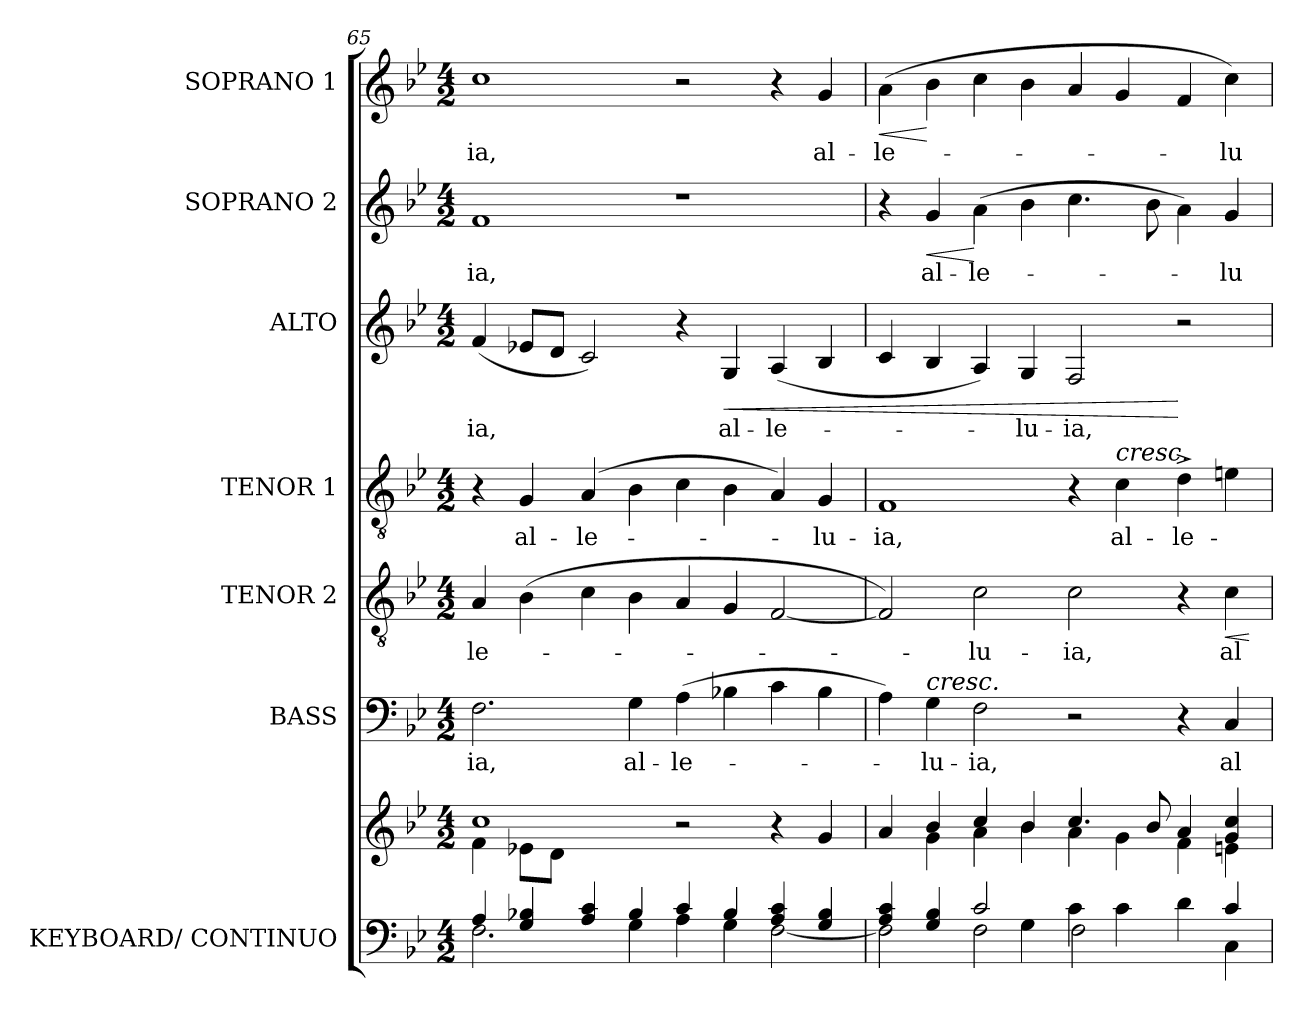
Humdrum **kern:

**kern	**kern	**kern	**text	**kern	**text	**dynam	**kern	**text	**kern	**text	**dynam	**kern	**text	**dynam	**kern	**text	**dynam
*part7	*part7	*part6	*part6	*part5	*part5	*part5	*part4	*part4	*part3	*part3	*part3	*part2	*part2	*part2	*part1	*part1	*part1
*staff8	*staff7	*staff6	*staff6	*staff5	*staff5	*staff5	*staff4	*staff4	*staff3	*staff3	*staff3	*staff2	*staff2	*staff2	*staff1	*staff1	*staff1
*I"KEYBOARD/ CONTINUO	*	*I"BASS	*	*I"TENOR 2	*	*	*I"TENOR 1	*	*I"ALTO	*	*	*I"SOPRANO 2	*	*	*I"SOPRANO 1	*	*
*I'Kbd.	*	*I'B.	*	*I'T2.	*	*	*I'T1.	*	*I'A.	*	*	*I'S2.	*	*	*I'S1.	*	*
*clefF4	*clefG2	*clefF4	*	*clefGv2	*	*	*clefGv2	*	*clefG2	*	*	*clefG2	*	*	*clefG2	*	*
*	*	*	*	*ITrd7c12	*	*	*ITrd7c12	*	*	*	*	*	*	*	*	*	*
*k[b-e-]	*k[b-e-]	*k[b-e-]	*	*k[b-e-]	*	*	*k[b-e-]	*	*k[b-e-]	*	*	*k[b-e-]	*	*	*k[b-e-]	*	*
*B-:	*B-:	*B-:	*	*B-:	*	*	*B-:	*	*B-:	*	*	*B-:	*	*	*B-:	*	*
*M4/2	*M4/2	*M4/2	*	*M4/2	*	*	*M4/2	*	*M4/2	*	*	*M4/2	*	*	*M4/2	*	*
=65	=65	=65	=65	=65	=65	=65	=65	=65	=65	=65	=65	=65	=65	=65	=65	=65	=65
*^	*^	*	*	*	*	*	*	*	*	*	*	*	*	*	*	*	*
!	!	!	!	!	!LO:LY:b:color=#000000	!	!	!	!	!	!	!	!	!	!	!	!	!	!
!	!	!	!	!	!	!	!LO:LY:b:color=#000000	!	!	!	!	!	!	!	!	!	!	!	!
!	!	!	!	!	!	!	!	!	!	!	!	!LO:LY:b:color=#000000	!	!	!	!	!	!	!
!	!	!	!	!	!	!	!	!	!	!	!	!	!	!	!LO:LY:b:color=#000000	!	!	!	!
!	!	!	!	!	!	!	!	!	!	!	!	!	!	!	!	!	!	!LO:LY:b:color=#000000	!
4Ai/	2.Fi\	1cci	4fi\	2.Fi\	-ia,	4AAi/	-le-	.	4r	.	(4fi/	-ia,	.	1fi	-ia,	.	1cci	-ia,	.
!	!	!	!	!	!	!	!	!	!	!LO:LY:b:color=#000000	!	!	!	!	!	!	!	!	!
4Gi/ 4B-Xi	.	.	8e-Xi\L	.	.	(4BB-i\	.	.	4GGi/	al-	8e-Xi/L	.	.	.	.	.	.	.	.
.	.	.	8di\J	.	.	.	.	.	.	.	8di/J	.	.	.	.	.	.	.	.
!	!	!	!	!	!	!	!	!	!	!LO:LY:b:color=#000000	!	!	!	!	!	!	!	!	!
4Ai/ 4ci	.	.	2ryy	.	.	4Ci\	.	.	(4AAi/	-le-	2ci/)	.	.	.	.	.	.	.	.
!	!	!	!	!	!LO:LY:b:color=#000000	!	!	!	!	!	!	!	!	!	!	!	!	!	!
4B-i/	4Gi\	.	.	4Gi\	al-	4BB-i\	.	.	4BB-i\	.	.	.	.	.	.	.	.	.	.
!	!	!	!	!	!LO:LY:b:color=#000000	!	!	!	!	!	!	!	!	!	!	!	!	!	!
4ci/	4Ai\	2r	1ryy	(4Ai\	-le-	4AAi/	.	.	4Ci\	.	4r	.	.	1r	.	.	2r	.	.
!	!	!	!	!	!	!	!	!	!	!	!	!LO:LY:b:color=#000000	!LO:HP:b	!	!	!	!	!	!
4B-i/	4Gi\	.	.	4B-Xi\	.	4GGi/	.	.	4BB-i\	.	4Gi/	al-	<	.	.	.	.	.	.
!	!	!	!	!	!	!	!	!	!	!	!	!LO:LY:b:color=#000000	!	!	!	!	!	!	!
4Ai/ 4ci	[2Fi\	4r	.	4ci\	.	[2FFi/	.	.	4AAi/)	.	(4Ai/	-le-	.	.	.	.	4r	.	.
!	!	!	!	!	!	!	!	!	!	!LO:LY:b:color=#000000	!	!	!	!	!	!	!	!	!
!	!	!	!	!	!	!	!	!	!	!	!	!	!	!	!	!	!	!LO:LY:b:color=#000000	!
4Gi/ 4B-i	.	4gi/	.	4B-i\	.	.	.	.	4GGi/	-lu-	4B-i/	.	.	.	.	.	4gi/	al-	.
!!LO:PB:g=z
=66	=66	=66	=66	=66	=66	=66	=66	=66	=66	=66	=66	=66	=66	=66	=66	=66	=66	=66	=66
*	*^	*	*	*	*	*	*	*	*	*	*	*	*	*	*	*	*	*	*
!	!	!	!	!	!	!	!	!	!	!	!LO:LY:b:color=#000000	!	!	!	!	!	!	!	!	!
!	!	!	!	!	!	!	!	!	!	!	!	!	!	!	!	!	!	!	!LO:LY:b:color=#000000	!LO:HP:b
4Ai/ 4ci	2Fi\]	2ryy	4ai/	4ryy	4Ai\)	.	2FFi/])	.	.	1FFi	-ia,	4ci/	.	.	4r	.	.	(4ai\	-le-	<
!	!	!	!	!	!	!LO:LY:b:color=#000000	!	!	!	!	!	!	!	!	!	!	!	!	!	!
!	!	!	!	!	!LO:TX:a:i:t=cresc.	!	!	!	!	!	!	!	!	!	!	!	!	!	!	!
!	!	!	!	!	!	!	!	!	!	!	!	!	!	!	!	!LO:LY:b:color=#000000	!LO:HP:b	!	!	!
4Gi/ 4B-i	.	.	4b-i/	4gi\	4Gi\	-lu-	.	.	.	.	.	4B-i/	.	.	4gi/	al-	<	4b-i\	.	[
!	!	!	!	!	!	!LO:LY:b:color=#000000	!	!	!	!	!	!	!	!	!	!	!	!	!	!
!	!	!	!	!	!	!	!	!LO:LY:b:color=#000000	!	!	!	!	!	!	!	!	!	!	!	!
!	!	!	!	!	!	!	!	!	!	!	!	!	!	!	!	!LO:LY:b:color=#000000	!	!	!	!
2ci/	2Fi\	4ryy	4cci/	4ai\	2Fi\	-ia,	2Ci\	-lu-	.	.	.	4Ai/)	.	.	(4ai\	-le-	[	4cci\	.	.
!	!	!	!	!	!	!	!	!	!	!	!	!	!LO:LY:b:color=#000000	!	!	!	!	!	!	!
.	.	4Gi\	4b-i/	4b-i\	.	.	.	.	.	.	.	4Gi/	-lu-	.	4b-i\	.	.	4b-i\	.	.
!	!	!	!	!	!	!	!	!LO:LY:b:color=#000000	!	!	!	!	!	!	!	!	!	!	!	!
!	!	!	!	!	!	!	!	!	!	!	!	!	!LO:LY:b:color=#000000	!	!	!	!	!	!	!
2ryy	4ci\	2Fi\	4.cci/	4ai\	2r	.	2Ci\	-ia,	.	4r	.	2Fi/	-ia,	.	4.cci\	.	.	4ai/	.	.
!	!	!	!	!	!	!	!	!	!	!LO:TX:a:i:t=cresc.	!	!	!	!	!	!	!	!	!	!
!	!	!	!	!	!	!	!	!	!	!	!LO:LY:b:color=#000000	!	!	!	!	!	!	!	!	!
.	4ci\	.	.	4gi\	.	.	.	.	.	4Ci\	al-	.	.	.	.	.	.	4gi/	.	.
.	.	.	8b-i/	.	.	.	.	.	.	.	.	.	.	.	8b-i\	.	.	.	.	.
!	!	!	!	!	!	!	!	!	!	!	!LO:LY:b:color=#000000	!	!	!	!	!	!	!	!	!
4ryy	4di\	2ryy	4ai/	4fi\	4r	.	4r	.	.	4D^i\	-le-	2r	.	[	4ai\)	.	.	4fi/	.	.
!	!	!	!	!	!	!LO:LY:b:color=#000000	!	!	!	!	!	!	!	!	!	!	!	!	!	!
!	!	!	!	!	!	!	!	!LO:LY:b:color=#000000	!LO:HP:b	!	!	!	!	!	!	!	!	!	!	!
!	!	!	!	!	!	!	!	!	!	!	!	!	!	!	!	!LO:LY:b:color=#000000	!	!	!	!
!	!	!	!	!	!	!	!	!	!	!	!	!	!	!	!	!	!	!	!LO:LY:b:color=#000000	!
4ci/	4Ci\	.	4gi/ 4cci	4eni\	4Ci/	al-	4Ci\	al-	<	4Eni\	.	.	.	.	4gi/	-lu-	.	4cci\)	-lu-	.
*v	*v	*v	*	*	*	*	*	*	*	*	*	*	*	*	*	*	*	*	*	*
*	*v	*v	*	*	*	*	*	*	*	*	*	*	*	*	*	*	*	*
.	.	.	.	.	.	[	.	.	.	.	.	.	.	.	.	.	.
=	=	=	=	=	=	=	=	=	=	=	=	=	=	=	=	=	=
*-	*-	*-	*-	*-	*-	*-	*-	*-	*-	*-	*-	*-	*-	*-	*-	*-	*-
